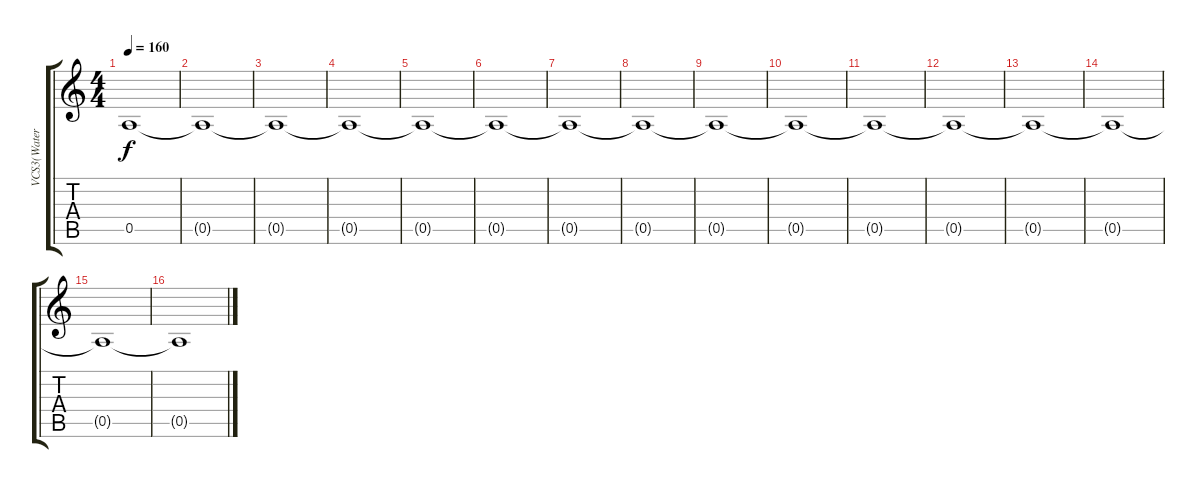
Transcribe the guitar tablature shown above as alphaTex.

\track ("VCS3(Waters)" "VCS3(Water") {instrument electricbassfinger}
\staff {score tabs}
\tuning (E4 B3 G3 D3 A2 E2) {hide}
\ts (4 4)
\tempo 160
\clef g2
\ks c
0.5{t}.1{dy f} |
0.5{t}.1 |
0.5{t}.1 |
0.5{t}.1 |
0.5{t}.1 |
0.5{t}.1 |
0.5{t}.1 |
0.5{t}.1 |
0.5{t}.1 |
0.5{t}.1 |
0.5{t}.1 |
0.5{t}.1 |
0.5{t}.1 |
0.5{t}.1 |
0.5{t}.1 |
0.5{t}.1
